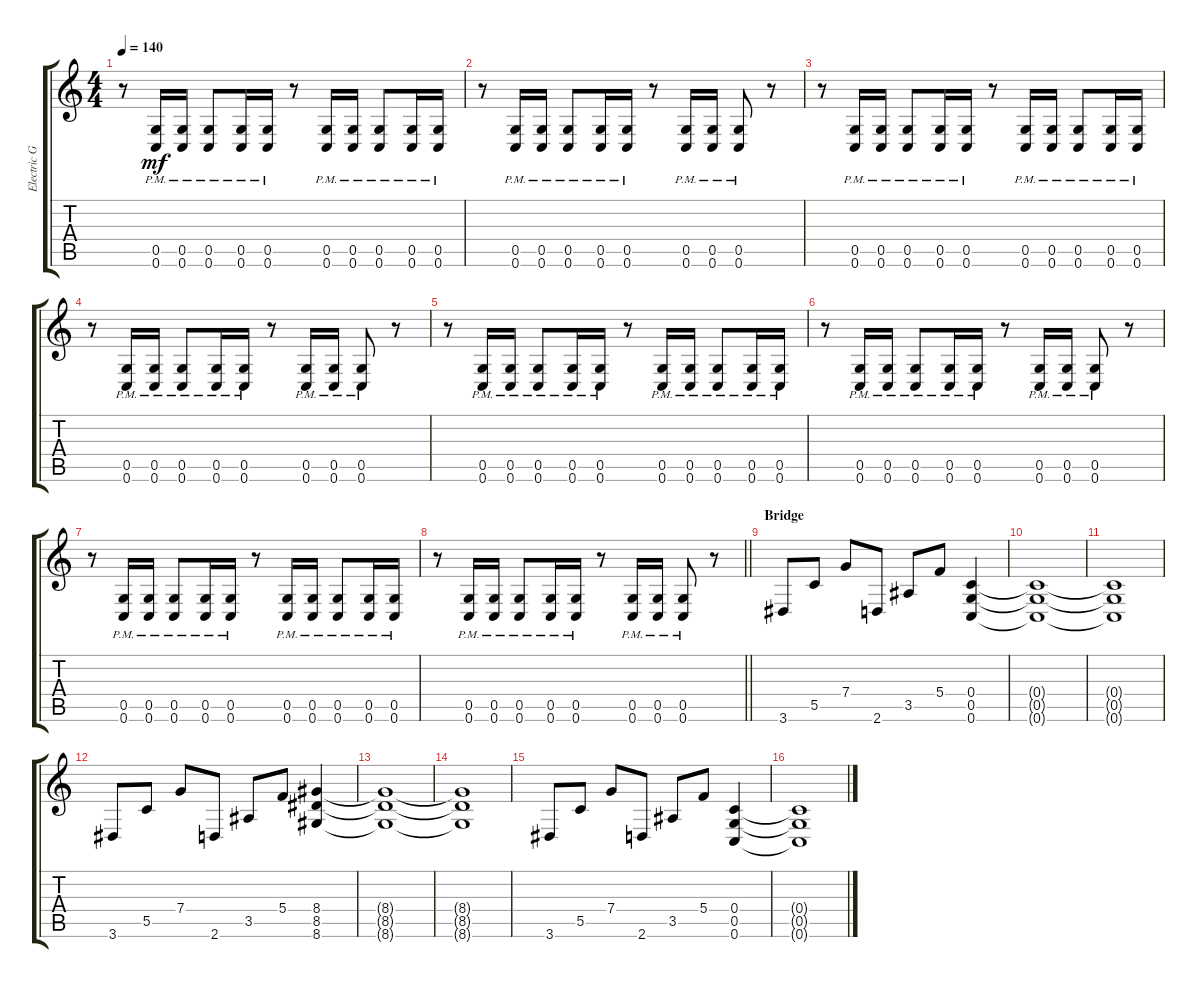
\track ("Electric Guitar" "Electric G") {instrument distortionguitar}
\staff {score tabs}
\tuning (D4 A3 F3 C3 G2 C2) {hide}
\ts (4 4)
\tempo 140
\clef g2
\ks c
r.8{dy mf} (0.5{pm} 0.6{pm}).16 (0.5{pm} 0.6{pm}).16 (0.5{pm} 0.6{pm}).8 (0.5{pm} 0.6{pm}).16 (0.5{pm} 0.6{pm}).16 r.8 (0.5{pm} 0.6{pm}).16 (0.5{pm} 0.6{pm}).16 (0.5{pm} 0.6{pm}).8 (0.5{pm} 0.6{pm}).16 (0.5{pm} 0.6{pm}).16 |
r.8 (0.5{pm} 0.6{pm}).16 (0.5{pm} 0.6{pm}).16 (0.5{pm} 0.6{pm}).8 (0.5{pm} 0.6{pm}).16 (0.5{pm} 0.6{pm}).16 r.8 (0.5{pm} 0.6{pm}).16 (0.5{pm} 0.6{pm}).16 (0.5{pm} 0.6{pm}).8 r.8 |
r.8 (0.5{pm} 0.6{pm}).16 (0.5{pm} 0.6{pm}).16 (0.5{pm} 0.6{pm}).8 (0.5{pm} 0.6{pm}).16 (0.5{pm} 0.6{pm}).16 r.8 (0.5{pm} 0.6{pm}).16 (0.5{pm} 0.6{pm}).16 (0.5{pm} 0.6{pm}).8 (0.5{pm} 0.6{pm}).16 (0.5{pm} 0.6{pm}).16 |
r.8 (0.5{pm} 0.6{pm}).16 (0.5{pm} 0.6{pm}).16 (0.5{pm} 0.6{pm}).8 (0.5{pm} 0.6{pm}).16 (0.5{pm} 0.6{pm}).16 r.8 (0.5{pm} 0.6{pm}).16 (0.5{pm} 0.6{pm}).16 (0.5{pm} 0.6{pm}).8 r.8 |
r.8 (0.5{pm} 0.6{pm}).16 (0.5{pm} 0.6{pm}).16 (0.5{pm} 0.6{pm}).8 (0.5{pm} 0.6{pm}).16 (0.5{pm} 0.6{pm}).16 r.8 (0.5{pm} 0.6{pm}).16 (0.5{pm} 0.6{pm}).16 (0.5{pm} 0.6{pm}).8 (0.5{pm} 0.6{pm}).16 (0.5{pm} 0.6{pm}).16 |
r.8 (0.5{pm} 0.6{pm}).16 (0.5{pm} 0.6{pm}).16 (0.5{pm} 0.6{pm}).8 (0.5{pm} 0.6{pm}).16 (0.5{pm} 0.6{pm}).16 r.8 (0.5{pm} 0.6{pm}).16 (0.5{pm} 0.6{pm}).16 (0.5{pm} 0.6{pm}).8 r.8 |
r.8 (0.5{pm} 0.6{pm}).16 (0.5{pm} 0.6{pm}).16 (0.5{pm} 0.6{pm}).8 (0.5{pm} 0.6{pm}).16 (0.5{pm} 0.6{pm}).16 r.8 (0.5{pm} 0.6{pm}).16 (0.5{pm} 0.6{pm}).16 (0.5{pm} 0.6{pm}).8 (0.5{pm} 0.6{pm}).16 (0.5{pm} 0.6{pm}).16 |
\barLineRight lightlight
r.8 (0.5{pm} 0.6{pm}).16 (0.5{pm} 0.6{pm}).16 (0.5{pm} 0.6{pm}).8 (0.5{pm} 0.6{pm}).16 (0.5{pm} 0.6{pm}).16 r.8 (0.5{pm} 0.6{pm}).16 (0.5{pm} 0.6{pm}).16 (0.5{pm} 0.6{pm}).8 r.8 |
\section ("" "Bridge")
3.6.8 5.5.8 7.4.8 2.6.8 3.5.8 5.4.8 (0.4 0.5 0.6).4 |
(0.4{t} 0.5{t} 0.6{t}).1 |
(0.4{t} 0.5{t} 0.6{t}).1 |
3.6.8 5.5.8 7.4.8 2.6.8 3.5.8 5.4.8 (8.4 8.5 8.6).4 |
(8.4{t} 8.5{t} 8.6{t}).1 |
(8.4{t} 8.5{t} 8.6{t}).1 |
3.6.8 5.5.8 7.4.8 2.6.8 3.5.8 5.4.8 (0.4 0.5 0.6).4 |
(0.4{t} 0.5{t} 0.6{t}).1
